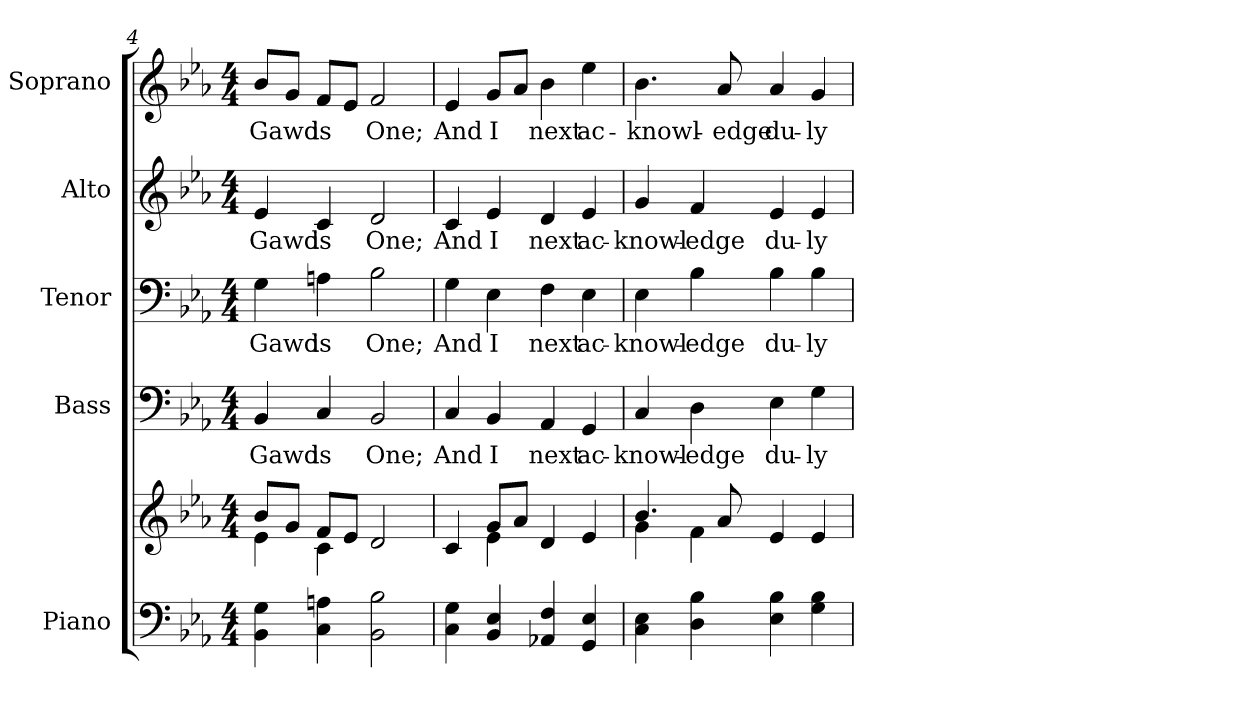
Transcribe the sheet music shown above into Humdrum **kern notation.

**kern	**kern	**kern	**text	**kern	**text	**kern	**text	**kern	**text
*part5	*part5	*part4	*part4	*part3	*part3	*part2	*part2	*part1	*part1
*staff6	*staff5	*staff4	*staff4	*staff3	*staff3	*staff2	*staff2	*staff1	*staff1
*I"Piano	*	*I"Bass	*	*I"Tenor	*	*I"Alto	*	*I"Soprano	*
*I'Pno.	*	*I'B.	*	*I'T.	*	*I'A.	*	*I'S.	*
*clefF4	*clefG2	*clefF4	*	*clefF4	*	*clefG2	*	*clefG2	*
*k[b-e-a-]	*k[b-e-a-]	*k[b-e-a-]	*	*k[b-e-a-]	*	*k[b-e-a-]	*	*k[b-e-a-]	*
*E-:	*E-:	*E-:	*	*E-:	*	*E-:	*	*E-:	*
*M4/4	*M4/4	*M4/4	*	*M4/4	*	*M4/4	*	*M4/4	*
=4	=4	=4	=4	=4	=4	=4	=4	=4	=4
*	*^	*	*	*	*	*	*	*	*
!	!	!	!	!LO:LY:b:color=#000000	!	!	!	!	!	!
!	!	!	!	!	!	!LO:LY:b:color=#000000	!	!	!	!
!	!	!	!	!	!	!	!	!LO:LY:b:color=#000000	!	!
!	!	!	!	!	!	!	!	!	!	!LO:LY:b:color=#000000
4BB-i\ 4Gi	8b-i/L	4e-i\	4BB-i/	Gawd	4Gi\	Gawd	4e-i/	Gawd	8b-i/L	Gawd
.	8gi/J	.	.	.	.	.	.	.	8gi/J	.
!	!	!	!	!LO:LY:b:color=#000000	!	!	!	!	!	!
!	!	!	!	!	!	!LO:LY:b:color=#000000	!	!	!	!
!	!	!	!	!	!	!	!	!LO:LY:b:color=#000000	!	!
!	!	!	!	!	!	!	!	!	!	!LO:LY:b:color=#000000
4Ci\ 4Ani	8fi/L	4ci\	4Ci/	is	4Ani\	is	4ci/	is	8fi/L	is
.	8e-i/J	.	.	.	.	.	.	.	8e-i/J	.
!	!	!	!	!LO:LY:b:color=#000000	!	!	!	!	!	!
!	!	!	!	!	!	!LO:LY:b:color=#000000	!	!	!	!
!	!	!	!	!	!	!	!	!LO:LY:b:color=#000000	!	!
!	!	!	!	!	!	!	!	!	!	!LO:LY:b:color=#000000
2BB-i\ 2B-i	2di/	2ryy	2BB-i/	One;	2B-i\	One;	2di/	One;	2fi/	One;
!!LO:PB:g=z
=5	=5	=5	=5	=5	=5	=5	=5	=5	=5	=5
!	!	!	!	!LO:LY:b:color=#000000	!	!	!	!	!	!
!	!	!	!	!	!	!LO:LY:b:color=#000000	!	!	!	!
!	!	!	!	!	!	!	!	!LO:LY:b:color=#000000	!	!
!	!	!	!	!	!	!	!	!	!	!LO:LY:b:color=#000000
4Ci\ 4Gi	4ci/	4ryy	4Ci/	And	4Gi\	And	4ci/	And	4e-i/	And
!	!	!	!	!LO:LY:b:color=#000000	!	!	!	!	!	!
!	!	!	!	!	!	!LO:LY:b:color=#000000	!	!	!	!
!	!	!	!	!	!	!	!	!LO:LY:b:color=#000000	!	!
!	!	!	!	!	!	!	!	!	!	!LO:LY:b:color=#000000
4BB-i/ 4E-i	8gi/L	4e-i\	4BB-i/	I	4E-i\	I	4e-i/	I	8gi/L	I
.	8a-i/J	.	.	.	.	.	.	.	8a-i/J	.
!	!	!	!	!LO:LY:b:color=#000000	!	!	!	!	!	!
!	!	!	!	!	!	!LO:LY:b:color=#000000	!	!	!	!
!	!	!	!	!	!	!	!	!LO:LY:b:color=#000000	!	!
!	!	!	!	!	!	!	!	!	!	!LO:LY:b:color=#000000
4AA-Xi/ 4Fi	4di/	2ryy	4AA-i/	next	4Fi\	next	4di/	next	4b-i\	next
!	!	!	!	!LO:LY:b:color=#000000	!	!	!	!	!	!
!	!	!	!	!	!	!LO:LY:b:color=#000000	!	!	!	!
!	!	!	!	!	!	!	!	!LO:LY:b:color=#000000	!	!
!	!	!	!	!	!	!	!	!	!	!LO:LY:b:color=#000000
4GGi/ 4E-i	4e-i/	.	4GGi/	ac-	4E-i\	ac-	4e-i/	ac-	4ee-i\	ac-
=6	=6	=6	=6	=6	=6	=6	=6	=6	=6	=6
!	!	!	!	!LO:LY:b:color=#000000	!	!	!	!	!	!
!	!	!	!	!	!	!LO:LY:b:color=#000000	!	!	!	!
!	!	!	!	!	!	!	!	!LO:LY:b:color=#000000	!	!
!	!	!	!	!	!	!	!	!	!	!LO:LY:b:color=#000000
4Ci\ 4E-i	4.b-i/	4gi\	4Ci/	-knowl-	4E-i\	-knowl-	4gi/	-knowl-	4.b-i\	-knowl-
!	!	!	!	!LO:LY:b:color=#000000	!	!	!	!	!	!
!	!	!	!	!	!	!LO:LY:b:color=#000000	!	!	!	!
!	!	!	!	!	!	!	!	!LO:LY:b:color=#000000	!	!
4Di\ 4B-i	.	4fi\	4Di\	-edge	4B-i\	-edge	4fi/	-edge	.	.
!	!	!	!	!	!	!	!	!	!	!LO:LY:b:color=#000000
.	8a-i/	.	.	.	.	.	.	.	8a-i/	-edge
!	!	!	!	!LO:LY:b:color=#000000	!	!	!	!	!	!
!	!	!	!	!	!	!LO:LY:b:color=#000000	!	!	!	!
!	!	!	!	!	!	!	!	!LO:LY:b:color=#000000	!	!
!	!	!	!	!	!	!	!	!	!	!LO:LY:b:color=#000000
4E-i\ 4B-i	4e-i/	2ryy	4E-i\	du-	4B-i\	du-	4e-i/	du-	4a-i/	du-
!	!	!	!	!LO:LY:b:color=#000000	!	!	!	!	!	!
!	!	!	!	!	!	!LO:LY:b:color=#000000	!	!	!	!
!	!	!	!	!	!	!	!	!LO:LY:b:color=#000000	!	!
!	!	!	!	!	!	!	!	!	!	!LO:LY:b:color=#000000
4Gi\ 4B-i	4e-i/	.	4Gi\	-ly	4B-i\	-ly	4e-i/	-ly	4gi/	-ly
*	*v	*v	*	*	*	*	*	*	*	*
=	=	=	=	=	=	=	=	=	=
*-	*-	*-	*-	*-	*-	*-	*-	*-	*-
